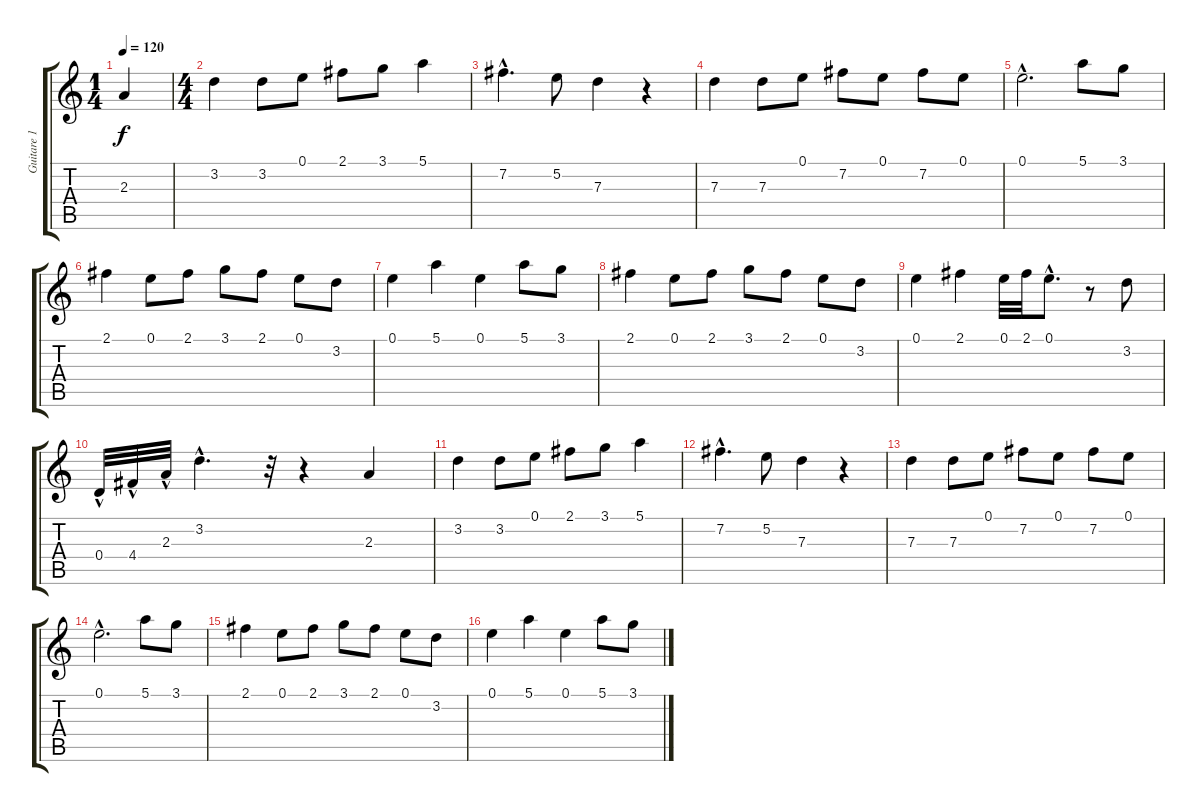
\track ("Guitare 1" "Guitare 1") {instrument acousticguitarnylon}
\staff {score tabs}
\tuning (E4 B3 G3 D3 A2 E2) {hide}
\ts (1 4)
\tempo 120
\clef g2
\ks c
2.3.4{dy f instrument acousticguitarnylon} |
\ts (4 4)
3.2.4 3.2.8 0.1.8 2.1.8 3.1.8 5.1.4 |
7.2{hac}.4{d} 5.2.8 7.3.4 r.4 |
7.3.4 7.3.8 0.1.8 7.2.8 0.1.8 7.2.8 0.1.8 |
0.1{hac}.2{d} 5.1.8 3.1.8 |
2.1.4 0.1.8 2.1.8 3.1.8 2.1.8 0.1.8 3.2.8 |
0.1.4 5.1.4 0.1.4 5.1.8 3.1.8 |
2.1.4 0.1.8 2.1.8 3.1.8 2.1.8 0.1.8 3.2.8 |
0.1.4 2.1.4 0.1.32 2.1.32 0.1{hac}.8{d} r.8 3.2.8 |
0.4{hac}.32 4.4{hac}.32 2.3{hac}.32 3.2{hac}.4{d} r.32 r.4 2.3.4 |
3.2.4 3.2.8 0.1.8 2.1.8 3.1.8 5.1.4 |
7.2{hac}.4{d} 5.2.8 7.3.4 r.4 |
7.3.4 7.3.8 0.1.8 7.2.8 0.1.8 7.2.8 0.1.8 |
0.1{hac}.2{d} 5.1.8 3.1.8 |
2.1.4 0.1.8 2.1.8 3.1.8 2.1.8 0.1.8 3.2.8 |
0.1.4 5.1.4 0.1.4 5.1.8 3.1.8
